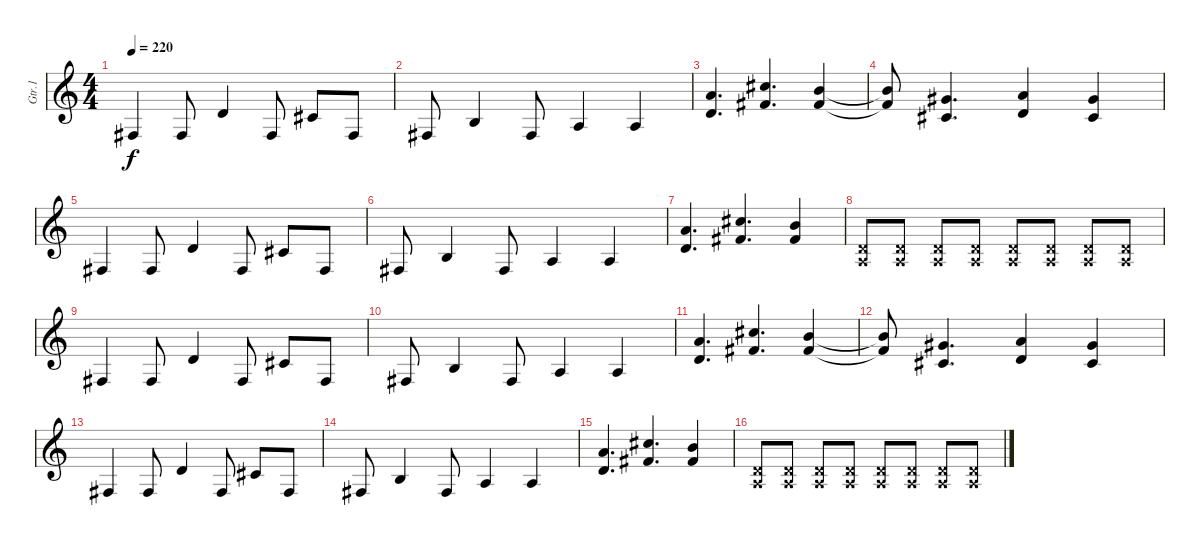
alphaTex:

\track ("Gtr.1" "Gtr.1") {instrument distortionguitar}
\staff {score}
\tuning (E4 B3 G3 D3 A2 E2) {hide}
\ts (4 4)
\tempo 220
\clef g2
\ks c
2.6.4{dy f instrument distortionguitar} 2.6.8 5.5.4 2.6.8 4.5.8 2.6.8 |
2.6.8 2.5.4 2.6.8 5.6.4 5.6.4 |
(7.4 5.5).4{d} (11.4 9.5).4{d} (9.4 9.5).4 |
(9.4{t} 9.5{t}).8 (6.4 4.5).4{d} (7.4 5.5).4 (6.4 4.5).4 |
2.6.4 2.6.8 5.5.4 2.6.8 4.5.8 2.6.8 |
2.6.8 2.5.4 2.6.8 5.6.4 5.6.4 |
(7.4 5.5).4{d} (11.4 9.5).4{d} (9.4 9.5).4 |
(0.4{x} 0.5{x}).8 (0.4{x} 0.5{x}).8 (0.4{x} 0.5{x}).8 (0.4{x} 0.5{x}).8 (0.4{x} 0.5{x}).8 (0.4{x} 0.5{x}).8 (0.4{x} 0.5{x}).8 (0.4{x} 0.5{x}).8 |
2.6.4 2.6.8 5.5.4 2.6.8 4.5.8 2.6.8 |
2.6.8 2.5.4 2.6.8 5.6.4 5.6.4 |
(7.4 5.5).4{d} (11.4 9.5).4{d} (9.4 9.5).4 |
(9.4{t} 9.5{t}).8 (6.4 4.5).4{d} (7.4 5.5).4 (6.4 4.5).4 |
2.6.4 2.6.8 5.5.4 2.6.8 4.5.8 2.6.8 |
2.6.8 2.5.4 2.6.8 5.6.4 5.6.4 |
(7.4 5.5).4{d} (11.4 9.5).4{d} (9.4 9.5).4 |
(0.4{x} 0.5{x}).8 (0.4{x} 0.5{x}).8 (0.4{x} 0.5{x}).8 (0.4{x} 0.5{x}).8 (0.4{x} 0.5{x}).8 (0.4{x} 0.5{x}).8 (0.4{x} 0.5{x}).8 (0.4{x} 0.5{x}).8
